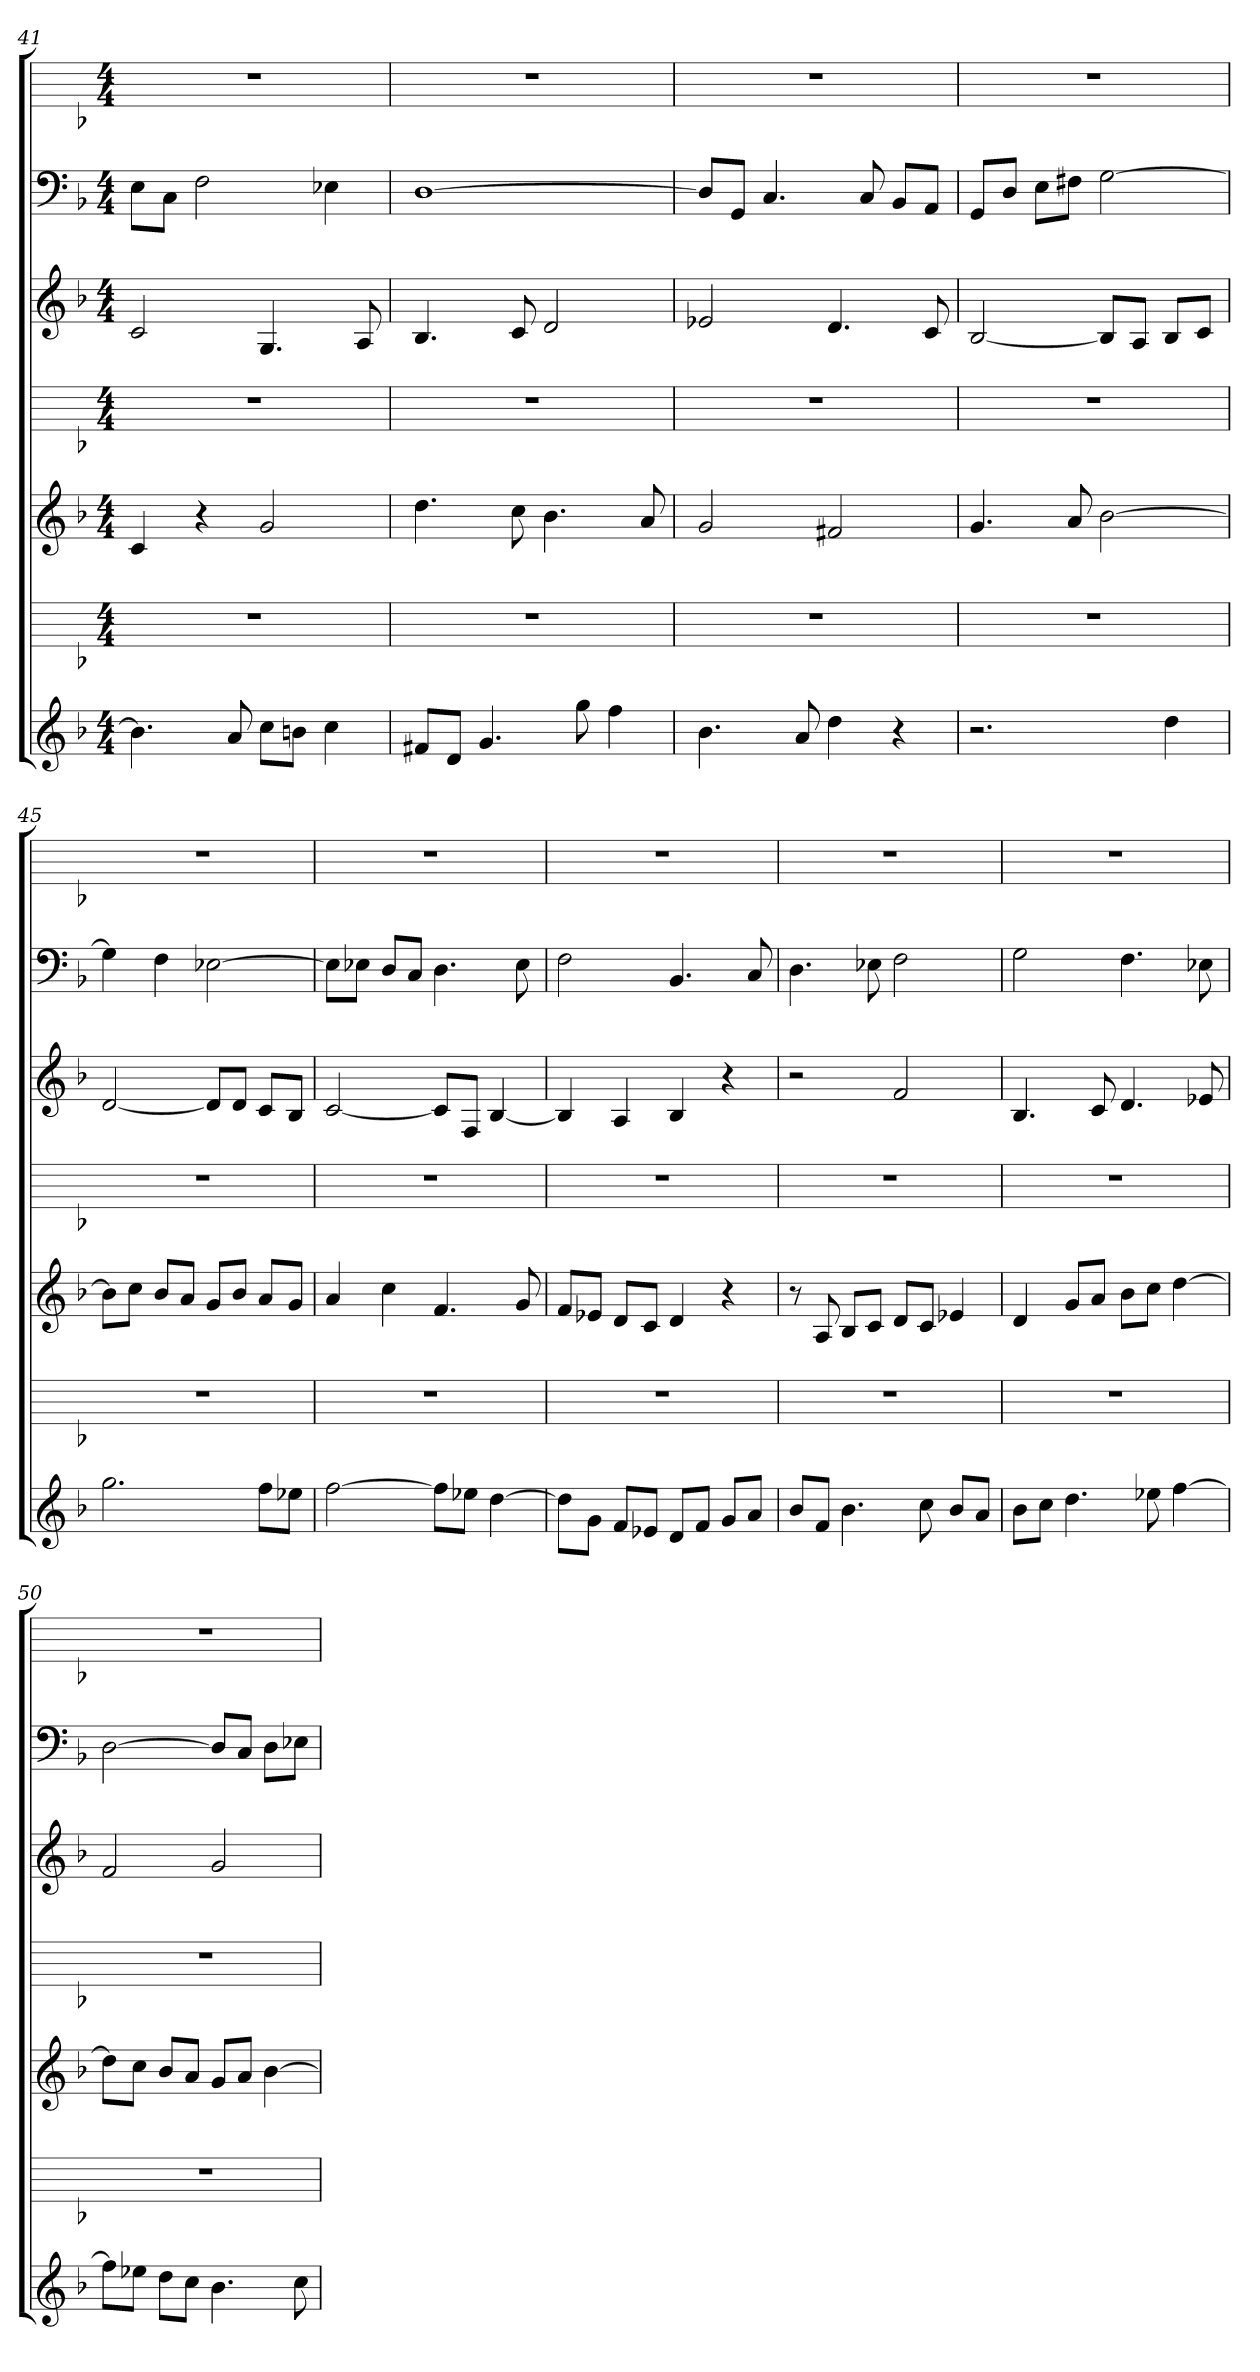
**kern	**kern	**kern	**kern	**kern	**kern	**kern
*part7	*part6	*part5	*part4	*part3	*part2	*part1
*staff7	*staff6	*staff5	*staff4	*staff3	*staff2	*staff1
*k[b-]	*k[b-]	*k[b-]	*k[b-]	*k[b-]	*k[b-]	*k[b-]
*d:	*d:	*d:	*d:	*d:	*d:	*d:
*M4/4	*M4/4	*M4/4	*M4/4	*M4/4	*M4/4	*M4/4
=41	=41	=41	=41	=41	=41	=41
4.b-]	1r	4c	1r	2c	8EL	1r
.	.	.	.	.	8CJ	.
.	.	4r	.	.	2F	.
8a	.	.	.	.	.	.
8ccL	.	2g	.	4.G	.	.
8bnJ	.	.	.	.	.	.
4cc	.	.	.	.	4E-X	.
.	.	.	.	8A	.	.
=42	=42	=42	=42	=42	=42	=42
8f#XL	1r	4.dd	1r	4.B-	[1D	1r
8dJ	.	.	.	.	.	.
4.g	.	.	.	.	.	.
.	.	8cc	.	8c	.	.
.	.	4.b-	.	2d	.	.
8gg	.	.	.	.	.	.
4ff	.	.	.	.	.	.
.	.	8a	.	.	.	.
=43	=43	=43	=43	=43	=43	=43
4.b-	1r	2g	1r	2e-X	8DL]	1r
.	.	.	.	.	8GGJ	.
.	.	.	.	.	4.C	.
8a	.	.	.	.	.	.
4dd	.	2f#X	.	4.d	.	.
.	.	.	.	.	8C	.
4r	.	.	.	.	8BB-L	.
.	.	.	.	8c	8AAJ	.
=44	=44	=44	=44	=44	=44	=44
2.r	1r	4.g	1r	[2B-	8GGL	1r
.	.	.	.	.	8DJ	.
.	.	.	.	.	8EL	.
.	.	8a	.	.	8F#XJ	.
.	.	[2b-	.	8B-L]	[2G	.
.	.	.	.	8AJ	.	.
4dd	.	.	.	8B-L	.	.
.	.	.	.	8cJ	.	.
=45	=45	=45	=45	=45	=45	=45
2.gg	1r	8b-L]	1r	[2d	4G]	1r
.	.	8ccJ	.	.	.	.
.	.	8b-L	.	.	4F	.
.	.	8aJ	.	.	.	.
.	.	8gL	.	8dL]	[2E-X	.
.	.	8b-J	.	8dJ	.	.
8ffL	.	8aL	.	8cL	.	.
8ee-XJ	.	8gJ	.	8B-J	.	.
=46	=46	=46	=46	=46	=46	=46
[2ff	1r	4a	1r	[2c	8E-L]	1r
.	.	.	.	.	8E-XJ	.
.	.	4cc	.	.	8DL	.
.	.	.	.	.	8CJ	.
8ffL]	.	4.f	.	8cL]	4.D	.
8ee-XJ	.	.	.	8FJ	.	.
[4dd	.	.	.	[4B-	.	.
.	.	8g	.	.	8E-	.
=47	=47	=47	=47	=47	=47	=47
8ddL]	1r	8fL	1r	4B-]	2F	1r
8gJ	.	8e-XJ	.	.	.	.
8fL	.	8dL	.	4A	.	.
8e-XJ	.	8cJ	.	.	.	.
8dL	.	4d	.	4B-	4.BB-	.
8fJ	.	.	.	.	.	.
8gL	.	4r	.	4r	.	.
8aJ	.	.	.	.	8C	.
=48	=48	=48	=48	=48	=48	=48
8b-L	1r	8r	1r	2r	4.D	1r
8fJ	.	8A	.	.	.	.
4.b-	.	8B-L	.	.	.	.
.	.	8cJ	.	.	8E-X	.
.	.	8dL	.	2f	2F	.
8cc	.	8cJ	.	.	.	.
8b-L	.	4e-X	.	.	.	.
8aJ	.	.	.	.	.	.
=49	=49	=49	=49	=49	=49	=49
8b-L	1r	4d	1r	4.B-	2G	1r
8ccJ	.	.	.	.	.	.
4.dd	.	8gL	.	.	.	.
.	.	8aJ	.	8c	.	.
.	.	8b-L	.	4.d	4.F	.
8ee-X	.	8ccJ	.	.	.	.
[4ff	.	[4dd	.	.	.	.
.	.	.	.	8e-X	8E-X	.
=50	=50	=50	=50	=50	=50	=50
8ffL]	1r	8ddL]	1r	2f	[2D	1r
8ee-XJ	.	8ccJ	.	.	.	.
8ddL	.	8b-L	.	.	.	.
8ccJ	.	8aJ	.	.	.	.
4.b-	.	8gL	.	2g	8DL]	.
.	.	8aJ	.	.	8CJ	.
.	.	[4b-	.	.	8DL	.
8cc	.	.	.	.	8E-XJ	.
=	=	=	=	=	=	=
*-	*-	*-	*-	*-	*-	*-
